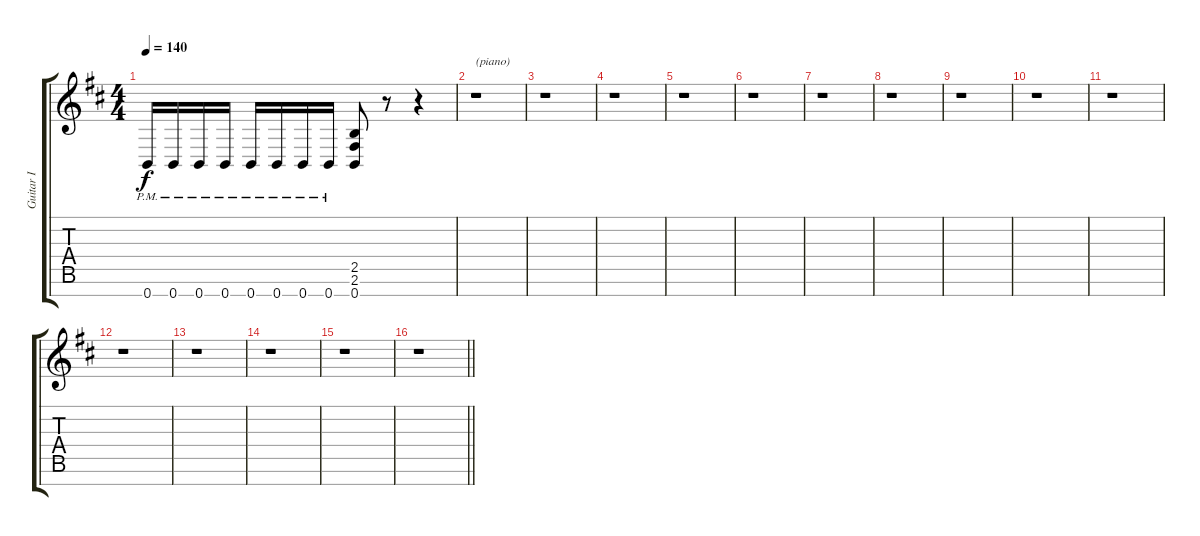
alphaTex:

\track ("Guitar I" "Guitar I") {instrument distortionguitar}
\staff {score tabs}
\tuning (E4 B3 G3 D3 A2 E2 B1) {hide}
\ts (4 4)
\tempo 140
\clef g2
\ks bminor
0.7{pm}.16{dy f} 0.7{pm}.16 0.7{pm}.16 0.7{pm}.16 0.7{pm}.16 0.7{pm}.16 0.7{pm}.16 0.7{pm}.16 (2.5 2.6 0.7).8 r.8 r.4 |
r.1{txt "(piano)"} |
r.1 |
r.1 |
r.1 |
r.1 |
r.1 |
r.1 |
r.1 |
r.1 |
r.1 |
r.1 |
r.1 |
r.1 |
r.1 |
\barLineRight lightlight
r.1
